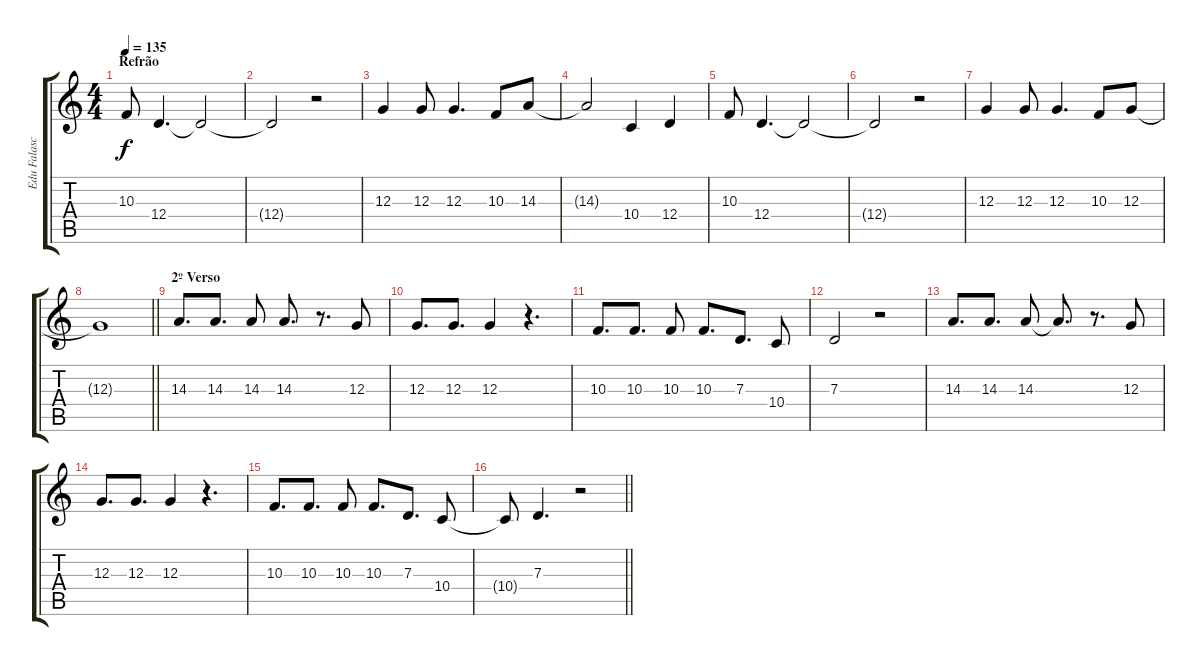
\track ("Edu Falaschi" "Edu Falasc") {instrument sopranosax}
\staff {score tabs}
\tuning (E4 B3 G3 D3 A2 E2) {hide}
\ts (4 4)
\section ("" "Refrão")
\tempo 135
\clef g2
\ks c
10.3.8{dy f} 12.4.4{d} 12.4{t}.2 |
12.4{t}.2 r.2 |
12.3.4 12.3.8 12.3.4{d} 10.3.8 14.3.8 |
14.3{t}.2 10.4.4 12.4.4 |
10.3.8 12.4.4{d} 12.4{t}.2 |
12.4{t}.2 r.2 |
12.3.4 12.3.8 12.3.4{d} 10.3.8 12.3.8 |
\barLineRight lightlight
12.3{t}.1 |
\section ("" "2º Verso")
14.3.8{d} 14.3.8{d} 14.3.8 14.3.8{d} r.8{d} 12.3.8 |
12.3.8{d} 12.3.8{d} 12.3.4 r.4{d} |
10.3.8{d} 10.3.8{d} 10.3.8 10.3.8{d} 7.3.8{d} 10.4.8 |
7.3.2 r.2 |
14.3.8{d} 14.3.8{d} 14.3.8 14.3{t}.8{d} r.8{d} 12.3.8 |
12.3.8{d} 12.3.8{d} 12.3.4 r.4{d} |
10.3.8{d} 10.3.8{d} 10.3.8 10.3.8{d} 7.3.8{d} 10.4.8 |
\barLineRight lightlight
10.4{t}.8 7.3.4{d} r.2
